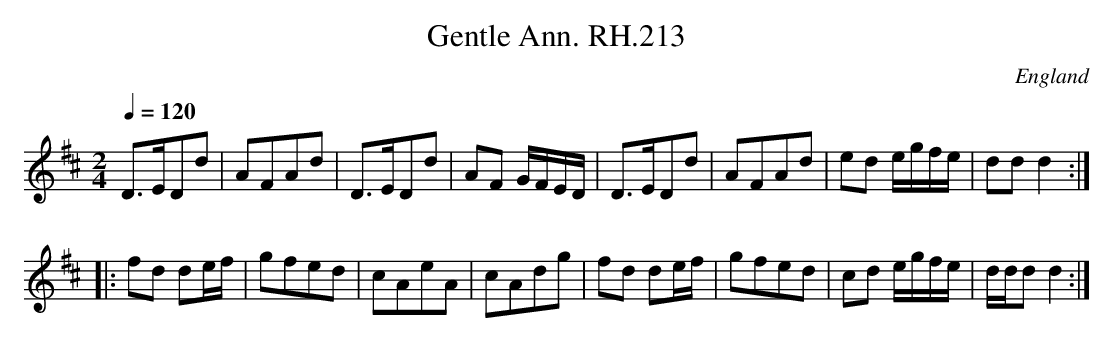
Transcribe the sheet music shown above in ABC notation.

X:1
T:Gentle Ann. RH.213
O:England
M:2/4
L:1/8
Q:1/4=120
K:D
D>EDd|AFAd|D>EDd|AF G/F/E/D/|\
D>EDd|AFAd|ed e/g/f/e/|ddd2:|
|:fd de/f/|gfed|cAeA|cAdg|\
fd de/f/|gfed|cd e/g/f/e/|d/d/dd2:|
